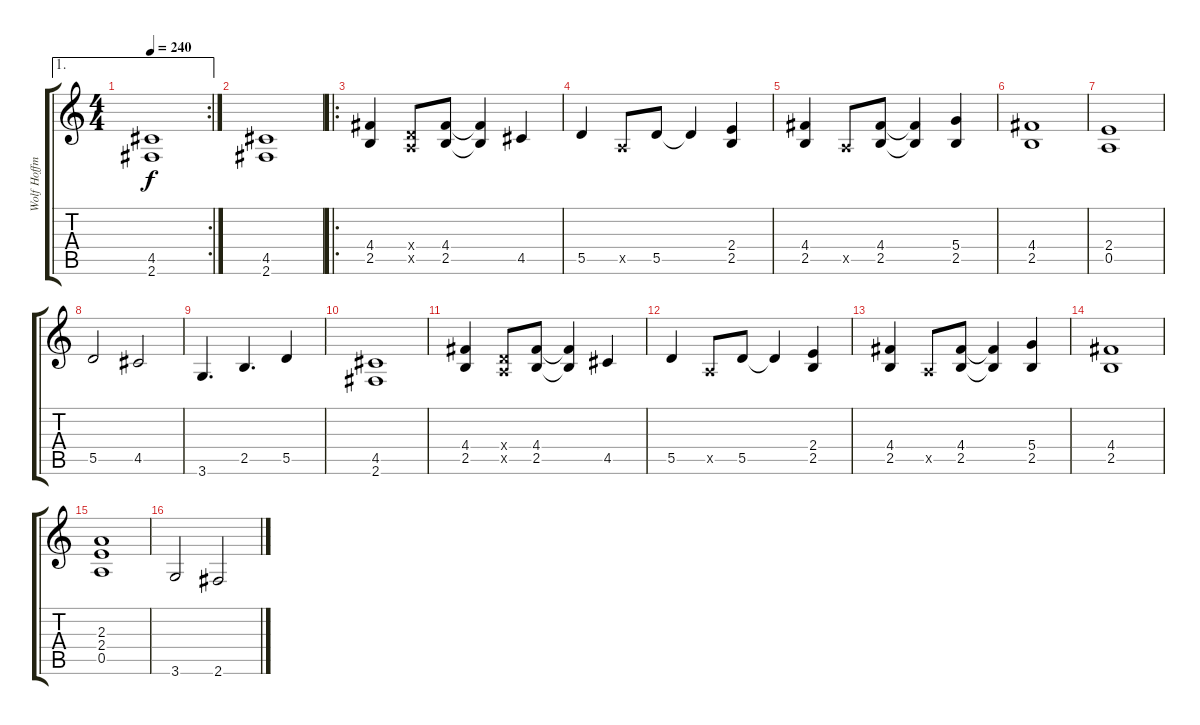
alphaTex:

\track ("Wolf Hoffmann" "Wolf Hoffm") {instrument acousticguitarsteel}
\staff {score tabs}
\tuning (E4 B3 G3 D3 A2 E2) {hide}
\ae 1
\rc 2
\ts (4 4)
\tempo 240
\clef g2
\ks c
(4.5 2.6).1{dy f} |
(4.5 2.6).1 |
\ro
(4.4 2.5).4 (0.4{x} 0.5{x}).8 (4.4 2.5).8 (4.4{t} 2.5{t}).4 4.5.4 |
5.5.4 0.5{x}.8 5.5.8 5.5{t}.4 (2.4 2.5).4 |
(4.4 2.5).4 0.5{x}.8 (4.4 2.5).8 (4.4{t} 2.5{t}).4 (5.4 2.5).4 |
(4.4 2.5).1 |
(2.4 0.5).1 |
5.5.2 4.5.2 |
3.6.4{d} 2.5.4{d} 5.5.4 |
(4.5 2.6).1 |
(4.4 2.5).4 (0.4{x} 0.5{x}).8 (4.4 2.5).8 (4.4{t} 2.5{t}).4 4.5.4 |
5.5.4 0.5{x}.8 5.5.8 5.5{t}.4 (2.4 2.5).4 |
(4.4 2.5).4 0.5{x}.8 (4.4 2.5).8 (4.4{t} 2.5{t}).4 (5.4 2.5).4 |
(4.4 2.5).1 |
(2.3 2.4 0.5).1 |
3.6.2 2.6.2
